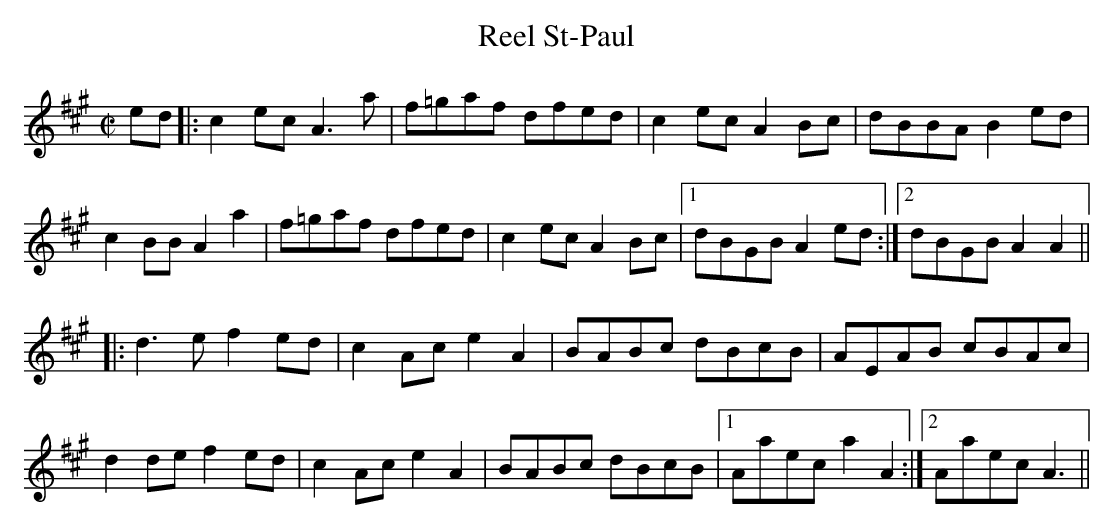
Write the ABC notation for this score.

X:1
T:Reel St-Paul
M:C|
L:1/8
K:A
ed|:c2 ec A3a|f=gaf dfed|c2 ec A2 Bc|dBBA B2 ed|
c2 BB A2a2|f=gaf dfed|c2 ec A2 Bc|1 dBGB A2 ed:|2 dBGB A2A2||
|:d3e f2 ed|c2 Ac e2A2|BABc dBcB|AEAB cBAc|
d2 de f2 ed|c2 Ac e2A2|BABc dBcB|1 Aaec a2A2:|2 Aaec A3||
